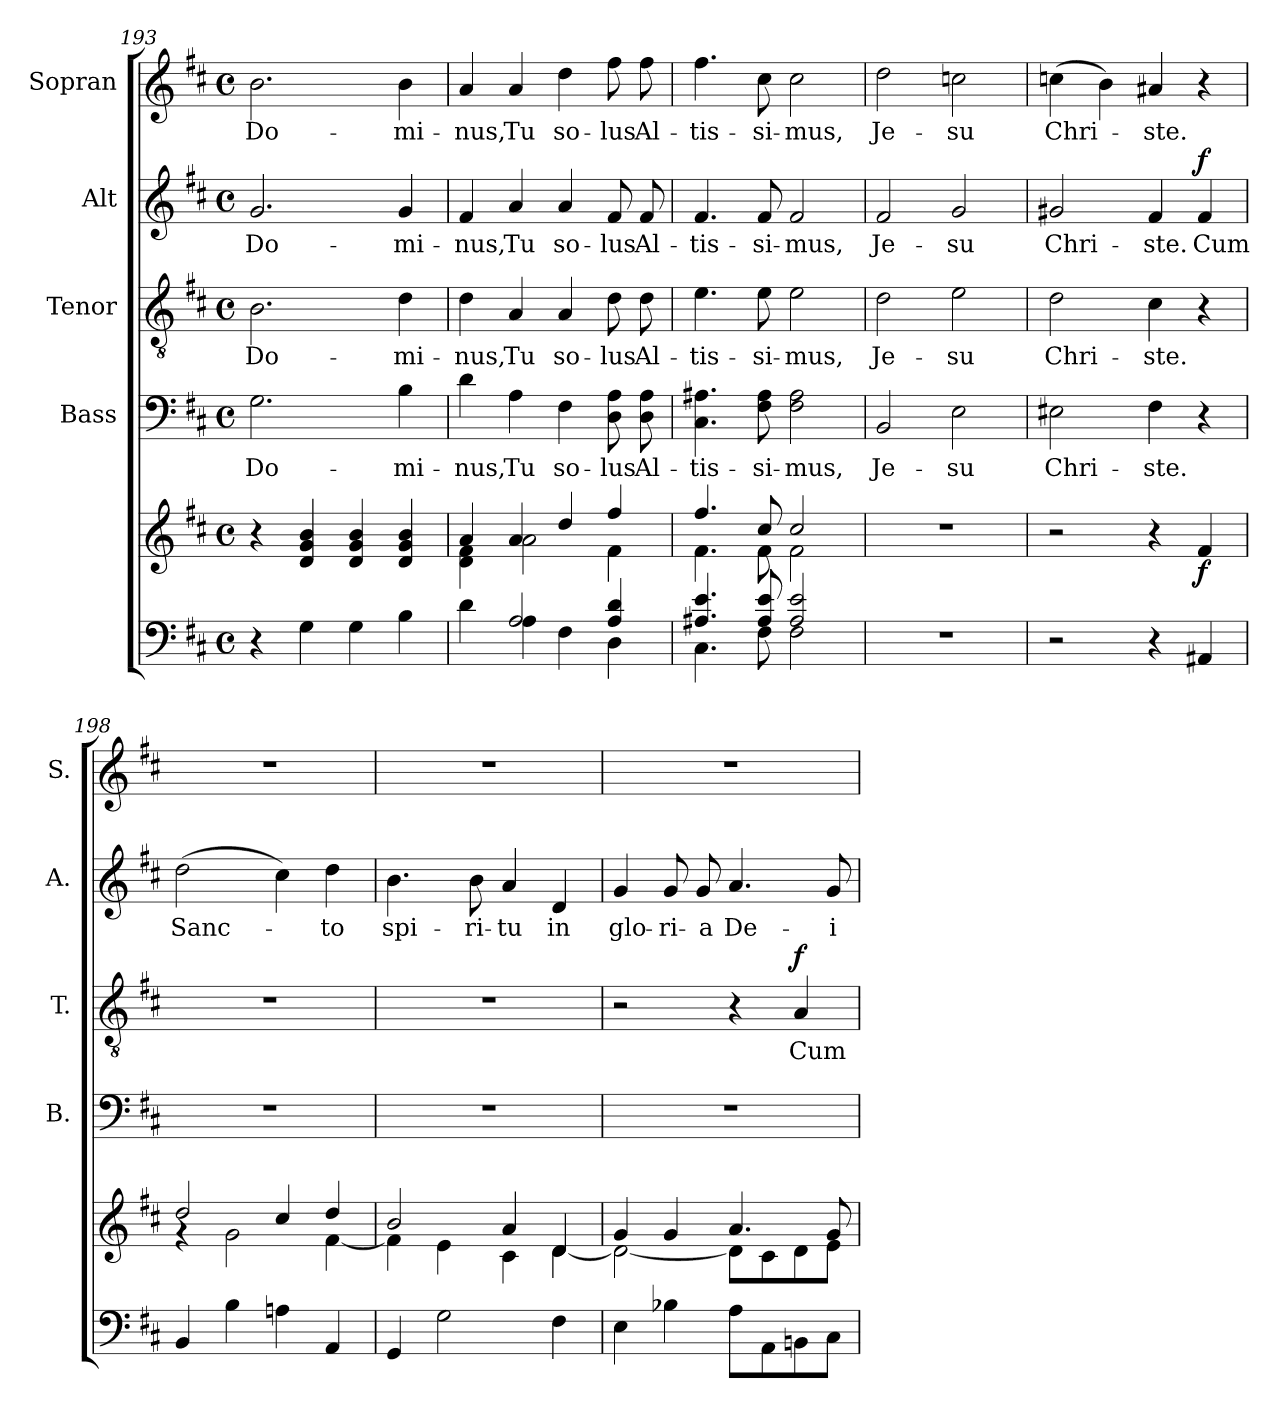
**kern	**kern	**dynam	**kern	**text	**kern	**text	**dynam	**kern	**text	**dynam	**kern	**text
*part5	*part5	*part5	*part4	*part4	*part3	*part3	*part3	*part2	*part2	*part2	*part1	*part1
*staff6	*staff5	*staff5/6	*staff4	*staff4	*staff3	*staff3	*staff3	*staff2	*staff2	*staff2	*staff1	*staff1
*	*	*	*I"Bass	*	*I"Tenor	*	*	*I"Alt	*	*	*I"Sopran	*
*	*	*	*I'B.	*	*I'T.	*	*	*I'A.	*	*	*I'S.	*
*clefF4	*clefG2	*	*clefF4	*	*clefGv2	*	*	*clefG2	*	*	*clefG2	*
*k[f#c#]	*k[f#c#]	*	*k[f#c#]	*	*k[f#c#]	*	*	*k[f#c#]	*	*	*k[f#c#]	*
*D:	*D:	*	*D:	*	*D:	*	*	*D:	*	*	*D:	*
*M4/4	*M4/4	*	*M4/4	*	*M4/4	*	*	*M4/4	*	*	*M4/4	*
*met(c)	*met(c)	*	*met(c)	*	*met(c)	*	*	*met(c)	*	*	*met(c)	*
=193	=193	=193	=193	=193	=193	=193	=193	=193	=193	=193	=193	=193
!	!	!	!	!LO:LY:b	!	!LO:LY:b	!	!	!LO:LY:b	!	!	!LO:LY:b
4r	4r	.	2.G\	Do-	2.B\	Do-	.	2.g/	Do-	.	2.b\	Do-
4G\	4d/ 4g/ 4b/	.	.	.	.	.	.	.	.	.	.	.
4G\	4d/ 4g/ 4b/	.	.	.	.	.	.	.	.	.	.	.
!	!	!	!	!LO:LY:b	!	!LO:LY:b	!	!	!LO:LY:b	!	!	!LO:LY:b
4B\	4d/ 4g/ 4b/	.	4B\	-mi-	4d\	-mi-	.	4g/	-mi-	.	4b\	-mi-
=194	=194	=194	=194	=194	=194	=194	=194	=194	=194	=194	=194	=194
*^	*^	*	*	*	*	*	*	*	*	*	*	*
!	!	!	!	!	!	!LO:LY:b	!	!LO:LY:b	!	!	!LO:LY:b	!	!	!LO:LY:b
4ryy	4d\	4a/	4d\ 4f#\	.	4d\	-nus,	4d\	-nus,	.	4f#/	-nus,	.	4a/	-nus,
!	!	!	!	!	!	!LO:LY:b	!	!LO:LY:b	!	!	!LO:LY:b	!	!	!LO:LY:b
2A/	4A\	4a/	2a\	.	4A\	Tu	4A/	Tu	.	4a/	Tu	.	4a/	Tu
!	!	!	!	!	!	!LO:LY:b	!	!LO:LY:b	!	!	!LO:LY:b	!	!	!LO:LY:b
.	4F#\	4dd/	.	.	4F#\	so-	4A/	so-	.	4a/	so-	.	4dd\	so-
!	!	!	!	!	!	!LO:LY:b	!	!LO:LY:b	!	!	!LO:LY:b	!	!	!LO:LY:b
4A/ 4d/	4D\	4ff#/	4f#\	.	8D\ 8A\	-lus	8d\	-lus	.	8f#/	-lus	.	8ff#\	-lus
!	!	!	!	!	!	!LO:LY:b	!	!LO:LY:b	!	!	!LO:LY:b	!	!	!LO:LY:b
.	.	.	.	.	8D\ 8A\	Al-	8d\	Al-	.	8f#/	Al-	.	8ff#\	Al-
!!LO:LB:g=z
=195	=195	=195	=195	=195	=195	=195	=195	=195	=195	=195	=195	=195	=195	=195
!	!	!	!	!	!	!LO:LY:b	!	!LO:LY:b	!	!	!LO:LY:b	!	!	!LO:LY:b
4.A#X/ 4.e/	4.C#\	4.ff#/	4.f#\	.	4.C#\ 4.A#X\	-tis-	4.e\	-tis-	.	4.f#/	-tis-	.	4.ff#\	-tis-
!	!	!	!	!	!	!LO:LY:b	!	!LO:LY:b	!	!	!LO:LY:b	!	!	!LO:LY:b
8A#/ 8e/	8F#\	8cc#/	8f#\	.	8F#\ 8A#\	-si-	8e\	-si-	.	8f#/	-si-	.	8cc#\	-si-
!	!	!	!	!	!	!LO:LY:b	!	!LO:LY:b	!	!	!LO:LY:b	!	!	!LO:LY:b
2A#/ 2e/	2F#\	2cc#/	2f#\	.	2F#\ 2A#\	-mus,	2e\	-mus,	.	2f#/	-mus,	.	2cc#\	-mus,
=196	=196	=196	=196	=196	=196	=196	=196	=196	=196	=196	=196	=196	=196	=196
!	!	!	!	!	!	!LO:LY:b	!	!LO:LY:b	!	!	!LO:LY:b	!	!	!LO:LY:b
*v	*v	*	*	*	*	*	*	*	*	*	*	*	*	*
*	*v	*v	*	*	*	*	*	*	*	*	*	*	*
1r	1r	.	2BB/	Je-	2d\	Je-	.	2f#/	Je-	.	2dd\	Je-
!	!	!	!	!LO:LY:b	!	!LO:LY:b	!	!	!LO:LY:b	!	!	!LO:LY:b
.	.	.	2E\	-su	2e\	-su	.	2g/	-su	.	2ccn\	-su
=197	=197	=197	=197	=197	=197	=197	=197	=197	=197	=197	=197	=197
!	!	!	!	!LO:LY:b	!	!LO:LY:b	!	!	!LO:LY:b	!	!	!LO:LY:b
2r	2r	.	2E#X\	Chri-	2d\	Chri-	.	2g#X/	Chri-	.	(>4ccn\	Chri-
.	.	.	.	.	.	.	.	.	.	.	4b\)	.
!	!	!	!	!LO:LY:b	!	!LO:LY:b	!	!	!LO:LY:b	!	!	!LO:LY:b
4r	4r	.	4F#\	-ste.	4c#\	-ste.	.	4f#/	-ste.	.	4a#X/	-ste.
!	!	!LO:DY:b	!	!	!	!	!	!	!LO:LY:b	!LO:DY:a	!	!
4AA#X/	4f#/	f	4r	.	4r	.	.	4f#/	Cum	f	4r	.
=198	=198	=198	=198	=198	=198	=198	=198	=198	=198	=198	=198	=198
*	*^	*	*	*	*	*	*	*	*	*	*	*
!	!	!	!	!	!	!	!	!	!	!LO:LY:b	!	!	!
4BB/	2dd/	4rf	.	1r	.	1r	.	.	(>2dd\	Sanc-	.	1r	.
4B\	.	2g\	.	.	.	.	.	.	.	.	.	.	.
4An\	4cc#/	.	.	.	.	.	.	.	4cc#\)	.	.	.	.
!	!	!	!	!	!	!	!	!	!	!LO:LY:b	!	!	!
4AA/	4dd/	[<4f#\	.	.	.	.	.	.	4dd\	-to	.	.	.
=199	=199	=199	=199	=199	=199	=199	=199	=199	=199	=199	=199	=199	=199
!	!	!	!	!	!	!	!	!	!	!LO:LY:b	!	!	!
4GG/	2b/	4f#\]	.	1r	.	1r	.	.	4.b\	spi-	.	1r	.
2G\	.	4e\	.	.	.	.	.	.	.	.	.	.	.
!	!	!	!	!	!	!	!	!	!	!LO:LY:b	!	!	!
.	.	.	.	.	.	.	.	.	8b\	-ri-	.	.	.
!	!	!	!	!	!	!	!	!	!	!LO:LY:b	!	!	!
.	4a/	4c#\	.	.	.	.	.	.	4a/	-tu	.	.	.
!	!	!	!	!	!	!	!	!	!	!LO:LY:b	!	!	!
4F#\	4d/	[<4d\	.	.	.	.	.	.	4d/	in	.	.	.
=200	=200	=200	=200	=200	=200	=200	=200	=200	=200	=200	=200	=200	=200
!	!	!	!	!	!	!	!	!	!	!LO:LY:b	!	!	!
4E\	4g/	2d\_	.	1r	.	2r	.	.	4g/	glo-	.	1r	.
!	!	!	!	!	!	!	!	!	!	!LO:LY:b	!	!	!
4B-X\	4g/	.	.	.	.	.	.	.	8g/	-ri-	.	.	.
!	!	!	!	!	!	!	!	!	!	!LO:LY:b	!	!	!
.	.	.	.	.	.	.	.	.	8g/	-a	.	.	.
!	!	!	!	!	!	!	!	!	!	!LO:LY:b	!	!	!
8A\L	4.a/	8d\L]	.	.	.	4r	.	.	4.a/	De-	.	.	.
8AA\	.	8c#\	.	.	.	.	.	.	.	.	.	.	.
!	!	!	!	!	!	!	!LO:LY:b	!LO:DY:a	!	!	!	!	!
8BBn\	.	8d\	.	.	.	4A/	Cum	f	.	.	.	.	.
!	!	!	!	!	!	!	!	!	!	!LO:LY:b	!	!	!
8C#\J	8g/	8e\J	.	.	.	.	.	.	8g/	-i	.	.	.
*	*v	*v	*	*	*	*	*	*	*	*	*	*	*
=	=	=	=	=	=	=	=	=	=	=	=	=
*-	*-	*-	*-	*-	*-	*-	*-	*-	*-	*-	*-	*-
